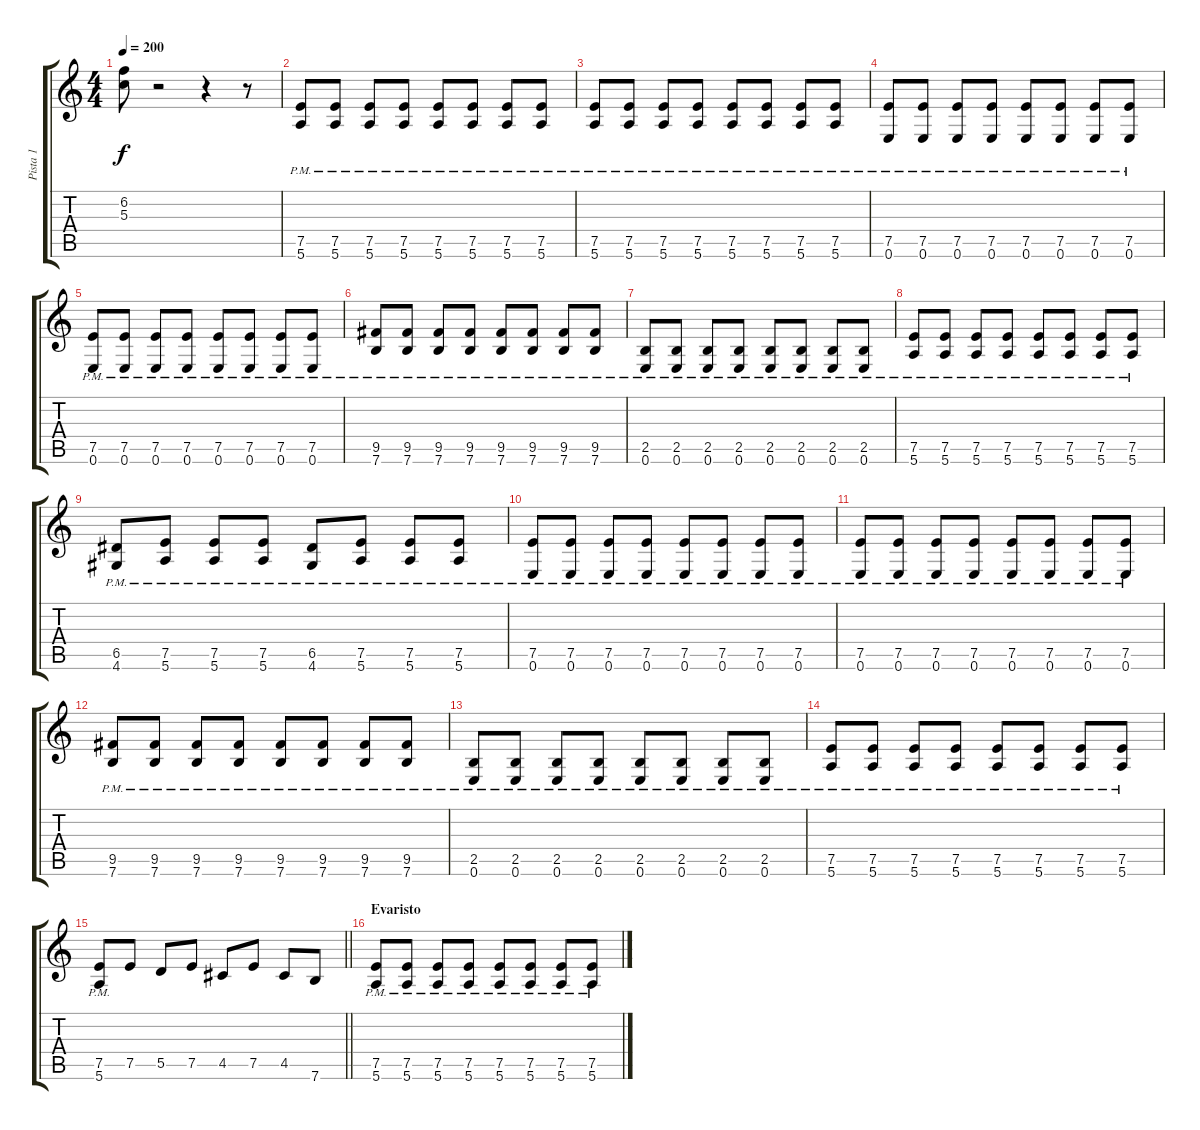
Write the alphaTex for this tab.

\track ("Pista 1" "Pista 1") {instrument overdrivenguitar}
\staff {score tabs}
\tuning (E4 B3 G3 D3 A2 E2) {hide}
\ts (4 4)
\tempo 200
\clef g2
\ks c
(6.2 5.3).8{dy f} r.2 r.4 r.8 |
(7.5{pm} 5.6{pm}).8 (7.5{pm} 5.6{pm}).8 (7.5{pm} 5.6{pm}).8 (7.5{pm} 5.6{pm}).8 (7.5{pm} 5.6{pm}).8 (7.5{pm} 5.6{pm}).8 (7.5{pm} 5.6{pm}).8 (7.5{pm} 5.6{pm}).8 |
(7.5{pm} 5.6{pm}).8 (7.5{pm} 5.6{pm}).8 (7.5{pm} 5.6{pm}).8 (7.5{pm} 5.6{pm}).8 (7.5{pm} 5.6{pm}).8 (7.5{pm} 5.6{pm}).8 (7.5{pm} 5.6{pm}).8 (7.5{pm} 5.6{pm}).8 |
(7.5{pm} 0.6{pm}).8 (7.5{pm} 0.6{pm}).8 (7.5{pm} 0.6{pm}).8 (7.5{pm} 0.6{pm}).8 (7.5{pm} 0.6{pm}).8 (7.5{pm} 0.6{pm}).8 (7.5{pm} 0.6{pm}).8 (7.5{pm} 0.6{pm}).8 |
(7.5{pm} 0.6{pm}).8 (7.5{pm} 0.6{pm}).8 (7.5{pm} 0.6{pm}).8 (7.5{pm} 0.6{pm}).8 (7.5{pm} 0.6{pm}).8 (7.5{pm} 0.6{pm}).8 (7.5{pm} 0.6{pm}).8 (7.5{pm} 0.6{pm}).8 |
(9.5{pm} 7.6{pm}).8 (9.5{pm} 7.6{pm}).8 (9.5{pm} 7.6{pm}).8 (9.5{pm} 7.6{pm}).8 (9.5{pm} 7.6{pm}).8 (9.5{pm} 7.6{pm}).8 (9.5{pm} 7.6{pm}).8 (9.5{pm} 7.6{pm}).8 |
(2.5{pm} 0.6{pm}).8 (2.5{pm} 0.6{pm}).8 (2.5{pm} 0.6{pm}).8 (2.5{pm} 0.6{pm}).8 (2.5{pm} 0.6{pm}).8 (2.5{pm} 0.6{pm}).8 (2.5{pm} 0.6{pm}).8 (2.5{pm} 0.6{pm}).8 |
(7.5{pm} 5.6{pm}).8 (7.5{pm} 5.6{pm}).8 (7.5{pm} 5.6{pm}).8 (7.5{pm} 5.6{pm}).8 (7.5{pm} 5.6{pm}).8 (7.5{pm} 5.6{pm}).8 (7.5{pm} 5.6{pm}).8 (7.5{pm} 5.6{pm}).8 |
(6.5{pm} 4.6{pm}).8 (7.5{pm} 5.6{pm}).8 (7.5{pm} 5.6{pm}).8 (7.5{pm} 5.6{pm}).8 (6.5{pm} 4.6{pm}).8 (7.5{pm} 5.6{pm}).8 (7.5{pm} 5.6{pm}).8 (7.5{pm} 5.6{pm}).8 |
(7.5{pm} 0.6{pm}).8 (7.5{pm} 0.6{pm}).8 (7.5{pm} 0.6{pm}).8 (7.5{pm} 0.6{pm}).8 (7.5{pm} 0.6{pm}).8 (7.5{pm} 0.6{pm}).8 (7.5{pm} 0.6{pm}).8 (7.5{pm} 0.6{pm}).8 |
(7.5{pm} 0.6{pm}).8 (7.5{pm} 0.6{pm}).8 (7.5{pm} 0.6{pm}).8 (7.5{pm} 0.6{pm}).8 (7.5{pm} 0.6{pm}).8 (7.5{pm} 0.6{pm}).8 (7.5{pm} 0.6{pm}).8 (7.5{pm} 0.6{pm}).8 |
(9.5{pm} 7.6{pm}).8 (9.5{pm} 7.6{pm}).8 (9.5{pm} 7.6{pm}).8 (9.5{pm} 7.6{pm}).8 (9.5{pm} 7.6{pm}).8 (9.5{pm} 7.6{pm}).8 (9.5{pm} 7.6{pm}).8 (9.5{pm} 7.6{pm}).8 |
(2.5{pm} 0.6{pm}).8 (2.5{pm} 0.6{pm}).8 (2.5{pm} 0.6{pm}).8 (2.5{pm} 0.6{pm}).8 (2.5{pm} 0.6{pm}).8 (2.5{pm} 0.6{pm}).8 (2.5{pm} 0.6{pm}).8 (2.5{pm} 0.6{pm}).8 |
(7.5{pm} 5.6{pm}).8 (7.5{pm} 5.6{pm}).8 (7.5{pm} 5.6{pm}).8 (7.5{pm} 5.6{pm}).8 (7.5{pm} 5.6{pm}).8 (7.5{pm} 5.6{pm}).8 (7.5{pm} 5.6{pm}).8 (7.5{pm} 5.6{pm}).8 |
\barLineRight lightlight
(7.5{pm} 5.6{pm}).8 7.5.8 5.5.8 7.5.8 4.5.8 7.5.8 4.5.8 7.6.8 |
\section ("" "Evaristo")
(7.5{pm} 5.6{pm}).8 (7.5{pm} 5.6{pm}).8 (7.5{pm} 5.6{pm}).8 (7.5{pm} 5.6{pm}).8 (7.5{pm} 5.6{pm}).8 (7.5{pm} 5.6{pm}).8 (7.5{pm} 5.6{pm}).8 (7.5{pm} 5.6{pm}).8
